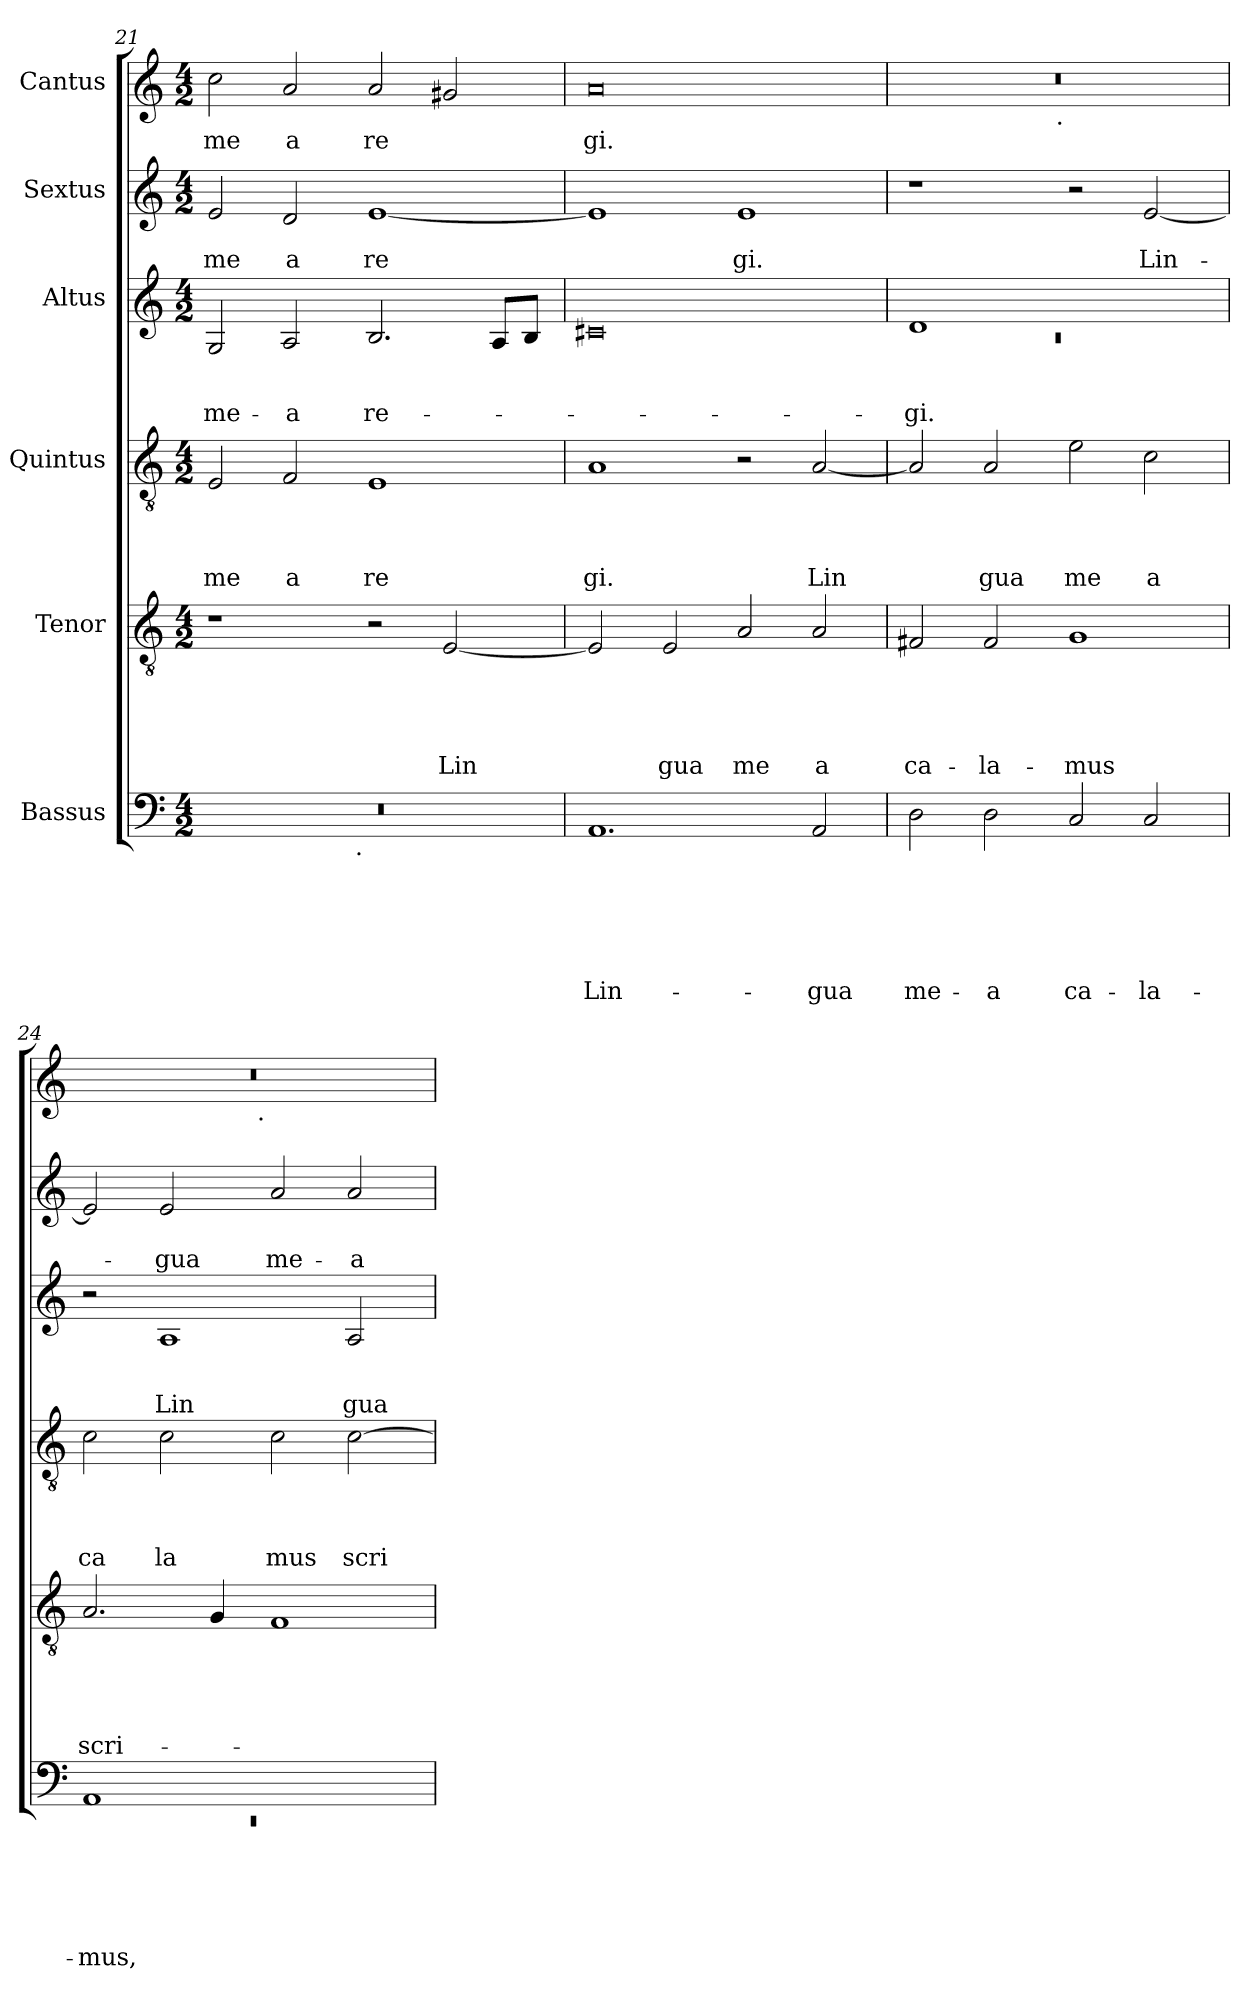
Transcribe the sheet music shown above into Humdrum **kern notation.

**kern	**text	**text	**text	**text	**text	**text	**kern	**text	**text	**text	**text	**text	**kern	**text	**text	**text	**text	**kern	**text	**text	**text	**kern	**text	**text	**kern	**text
*part6	*part6	*part6	*part6	*part6	*part6	*part6	*part5	*part5	*part5	*part5	*part5	*part5	*part4	*part4	*part4	*part4	*part4	*part3	*part3	*part3	*part3	*part2	*part2	*part2	*part1	*part1
*staff6	*staff6	*staff6	*staff6	*staff6	*staff6	*staff6	*staff5	*staff5	*staff5	*staff5	*staff5	*staff5	*staff4	*staff4	*staff4	*staff4	*staff4	*staff3	*staff3	*staff3	*staff3	*staff2	*staff2	*staff2	*staff1	*staff1
*I"Bassus	*	*	*	*	*	*	*I"Tenor	*	*	*	*	*	*I"Quintus	*	*	*	*	*I"Altus	*	*	*	*I"Sextus	*	*	*I"Cantus	*
*clefF4	*	*	*	*	*	*	*clefGv2	*	*	*	*	*	*clefGv2	*	*	*	*	*clefG2	*	*	*	*clefG2	*	*	*clefG2	*
*k[]	*	*	*	*	*	*	*k[]	*	*	*	*	*	*k[]	*	*	*	*	*k[]	*	*	*	*k[]	*	*	*k[]	*
*C:	*	*	*	*	*	*	*C:	*	*	*	*	*	*C:	*	*	*	*	*C:	*	*	*	*C:	*	*	*C:	*
*M4/2	*	*	*	*	*	*	*M4/2	*	*	*	*	*	*M4/2	*	*	*	*	*M4/2	*	*	*	*M4/2	*	*	*M4/2	*
=21	=21	=21	=21	=21	=21	=21	=21	=21	=21	=21	=21	=21	=21	=21	=21	=21	=21	=21	=21	=21	=21	=21	=21	=21	=21	=21
!	!	!	!	!	!	!	!	!	!	!	!	!	!	!	!	!	!LO:LY:b	!	!	!	!LO:LY:b	!	!	!LO:LY:b	!	!LO:LY:b
*^	*	*	*	*	*	*	*	*	*	*	*	*	*	*	*	*	*	*	*	*	*	*	*	*	*	*
0r	2ryy	.	.	.	.	.	.	1r	.	.	.	.	.	2E/	.	.	.	me	2G/	.	.	me-	2e/	.	me	2cc\	me
!	!	!	!	!	!	!	!	!	!	!	!	!	!	!	!	!	!	!LO:LY:b	!	!	!	!LO:LY:b	!	!	!LO:LY:b	!	!LO:LY:b
.	4...ryy	.	.	.	.	.	.	.	.	.	.	.	.	2F/	.	.	.	a	2A/	.	.	-a	2d/	.	a	2a/	a
!	!LO:TX:b:t=.	!	!	!	!	!	!	!	!	!	!	!	!	!	!	!	!	!	!	!	!	!	!	!	!	!	!
.	1ryy	.	.	.	.	.	.	.	.	.	.	.	.	.	.	.	.	.	.	.	.	.	.	.	.	.	.
!	!	!	!	!	!	!	!	!	!	!	!	!	!	!	!	!	!	!LO:LY:b	!	!	!	!LO:LY:b	!	!	!LO:LY:b	!	!LO:LY:b
.	.	.	.	.	.	.	.	2r	.	.	.	.	.	1E	.	.	.	re	2.B/	.	.	re-	[<1e	.	re	2a/	re
!	!	!	!	!	!	!	!	!	!	!	!	!	!LO:LY:b	!	!	!	!	!	!	!	!	!	!	!	!	!	!
.	.	.	.	.	.	.	.	[<2E/	.	.	.	.	Lin	.	.	.	.	.	.	.	.	.	.	.	.	2g#/	.
.	.	.	.	.	.	.	.	.	.	.	.	.	.	.	.	.	.	.	8A/L	.	.	.	.	.	.	.	.
.	.	.	.	.	.	.	.	.	.	.	.	.	.	.	.	.	.	.	8B/J	.	.	.	.	.	.	.	.
.	32ryy	.	.	.	.	.	.	.	.	.	.	.	.	.	.	.	.	.	.	.	.	.	.	.	.	.	.
=22	=22	=22	=22	=22	=22	=22	=22	=22	=22	=22	=22	=22	=22	=22	=22	=22	=22	=22	=22	=22	=22	=22	=22	=22	=22	=22	=22
!	!	!	!	!	!	!	!LO:LY:b	!	!	!	!	!	!	!	!	!	!	!LO:LY:b	!	!	!	!	!	!	!	!	!LO:LY:b
*v	*v	*	*	*	*	*	*	*	*	*	*	*	*	*	*	*	*	*	*	*	*	*	*	*	*	*	*
1.AA	.	.	.	.	.	Lin-	2E/]	.	.	.	.	.	1A	.	.	.	gi.	0c#X	.	.	.	1e]	.	.	0a	gi.
!	!	!	!	!	!	!	!	!	!	!	!	!LO:LY:b	!	!	!	!	!	!	!	!	!	!	!	!	!	!
.	.	.	.	.	.	.	2E/	.	.	.	.	gua	.	.	.	.	.	.	.	.	.	.	.	.	.	.
!	!	!	!	!	!	!	!	!	!	!	!	!LO:LY:b	!	!	!	!	!	!	!	!	!	!	!	!LO:LY:b	!	!
.	.	.	.	.	.	.	2A/	.	.	.	.	me	2r	.	.	.	.	.	.	.	.	1e	.	gi.	.	.
!	!	!	!	!	!	!LO:LY:b	!	!	!	!	!	!LO:LY:b	!	!	!	!	!LO:LY:b	!	!	!	!	!	!	!	!	!
2AA/	.	.	.	.	.	-gua	2A/	.	.	.	.	a	[>2A/	.	.	.	Lin	.	.	.	.	.	.	.	.	.
!!LO:LB:g=z
=23	=23	=23	=23	=23	=23	=23	=23	=23	=23	=23	=23	=23	=23	=23	=23	=23	=23	=23	=23	=23	=23	=23	=23	=23	=23	=23
*	*	*	*	*	*	*	*	*	*	*	*	*	*	*	*	*	*	*^	*	*	*	*	*	*	*	*
!	!	!	!	!	!	!LO:LY:b	!	!	!	!	!	!LO:LY:b	!	!	!	!	!	!	!LO:N:vis=1	!	!	!LO:LY:b	!	!	!	!	!
*	*	*	*	*	*	*	*	*	*	*	*	*	*	*	*	*	*	*	*	*	*	*	*	*	*	*^	*
2D\	.	.	.	.	.	me-	2F#X/	.	.	.	.	ca-	2A/]	.	.	.	.	1d	0rc	.	.	-gi.	1r	.	.	0r	2ryy	.
!	!	!	!	!	!	!LO:LY:b	!	!	!	!	!	!LO:LY:b	!	!	!	!	!LO:LY:b	!	!	!	!	!	!	!	!	!	!	!
2D\	.	.	.	.	.	-a	2F#/	.	.	.	.	-la-	2A/	.	.	.	gua	.	.	.	.	.	.	.	.	.	4...ryy	.
!	!	!	!	!	!	!	!	!	!	!	!	!	!	!	!	!	!	!	!	!	!	!	!	!	!	!	!LO:TX:b:t=.	!
.	.	.	.	.	.	.	.	.	.	.	.	.	.	.	.	.	.	.	.	.	.	.	.	.	.	.	1ryy	.
!	!	!	!	!	!	!LO:LY:b	!	!	!	!	!	!LO:LY:b	!	!	!	!	!LO:LY:b	!	!	!	!	!	!	!	!	!	!	!
2C/	.	.	.	.	.	ca-	1G	.	.	.	.	-mus	2e\	.	.	.	me	1ryy	.	.	.	.	2r	.	.	.	.	.
!	!	!	!	!	!	!LO:LY:b	!	!	!	!	!	!	!	!	!	!	!LO:LY:b	!	!	!	!	!	!	!	!LO:LY:b	!	!	!
2C/	.	.	.	.	.	-la-	.	.	.	.	.	.	2c\	.	.	.	a	.	.	.	.	.	[<2e/	.	Lin-	.	.	.
.	.	.	.	.	.	.	.	.	.	.	.	.	.	.	.	.	.	.	.	.	.	.	.	.	.	.	32ryy	.
=24	=24	=24	=24	=24	=24	=24	=24	=24	=24	=24	=24	=24	=24	=24	=24	=24	=24	=24	=24	=24	=24	=24	=24	=24	=24	=24	=24	=24
*^	*	*	*	*	*	*	*	*	*	*	*	*	*	*	*	*	*	*	*	*	*	*	*	*	*	*	*	*
!	!LO:N:vis=1	!	!	!	!	!	!LO:LY:b	!	!	!	!	!	!LO:LY:b	!	!	!	!	!LO:LY:b	!	!	!	!	!	!	!	!	!	!	!
*	*	*	*	*	*	*	*	*	*	*	*	*	*	*	*	*	*	*	*v	*v	*	*	*	*	*	*	*	*	*
1AA	0rEE	.	.	.	.	.	-mus,	2.A/	.	.	.	.	scri-	2c\	.	.	.	ca	2r	.	.	.	2e/]	.	.	0r	2ryy	.
!	!	!	!	!	!	!	!	!	!	!	!	!	!	!	!	!	!	!LO:LY:b	!	!	!	!LO:LY:b	!	!	!LO:LY:b	!	!	!
.	.	.	.	.	.	.	.	.	.	.	.	.	.	2c\	.	.	.	la	1A	.	.	Lin	2e/	.	-gua	.	4...ryy	.
.	.	.	.	.	.	.	.	4G/	.	.	.	.	.	.	.	.	.	.	.	.	.	.	.	.	.	.	.	.
!	!	!	!	!	!	!	!	!	!	!	!	!	!	!	!	!	!	!	!	!	!	!	!	!	!	!	!LO:TX:b:t=.	!
.	.	.	.	.	.	.	.	.	.	.	.	.	.	.	.	.	.	.	.	.	.	.	.	.	.	.	1ryy	.
!	!	!	!	!	!	!	!	!	!	!	!	!	!	!	!	!	!	!LO:LY:b	!	!	!	!	!	!	!LO:LY:b	!	!	!
1ryy	.	.	.	.	.	.	.	1F	.	.	.	.	.	2c\	.	.	.	mus	.	.	.	.	2a/	.	me-	.	.	.
!	!	!	!	!	!	!	!	!	!	!	!	!	!	!	!	!	!	!LO:LY:b	!	!	!	!LO:LY:b	!	!	!LO:LY:b	!	!	!
.	.	.	.	.	.	.	.	.	.	.	.	.	.	[>2c\	.	.	.	scri	2A/	.	.	gua	2a/	.	-a	.	.	.
.	.	.	.	.	.	.	.	.	.	.	.	.	.	.	.	.	.	.	.	.	.	.	.	.	.	.	32ryy	.
*v	*v	*	*	*	*	*	*	*	*	*	*	*	*	*	*	*	*	*	*	*	*	*	*	*	*	*v	*v	*
=	=	=	=	=	=	=	=	=	=	=	=	=	=	=	=	=	=	=	=	=	=	=	=	=	=	=
*-	*-	*-	*-	*-	*-	*-	*-	*-	*-	*-	*-	*-	*-	*-	*-	*-	*-	*-	*-	*-	*-	*-	*-	*-	*-	*-
